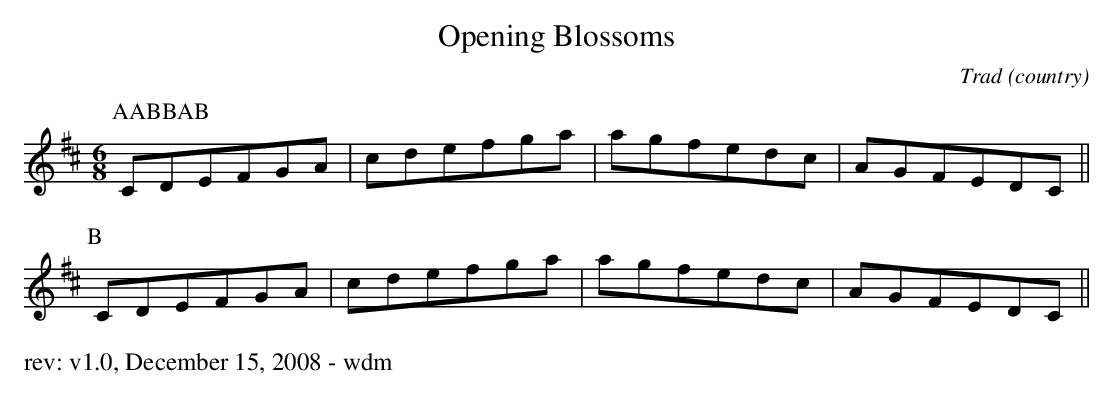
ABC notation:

X:1
T: Opening Blossoms
O: Trad (country)
M: 6/8
K: Dmaj
P: AABBAB
P:A
CDEFGA|cdefga|agfedc|AGFEDC||
P:B
CDEFGA|cdefga|agfedc|AGFEDC||
